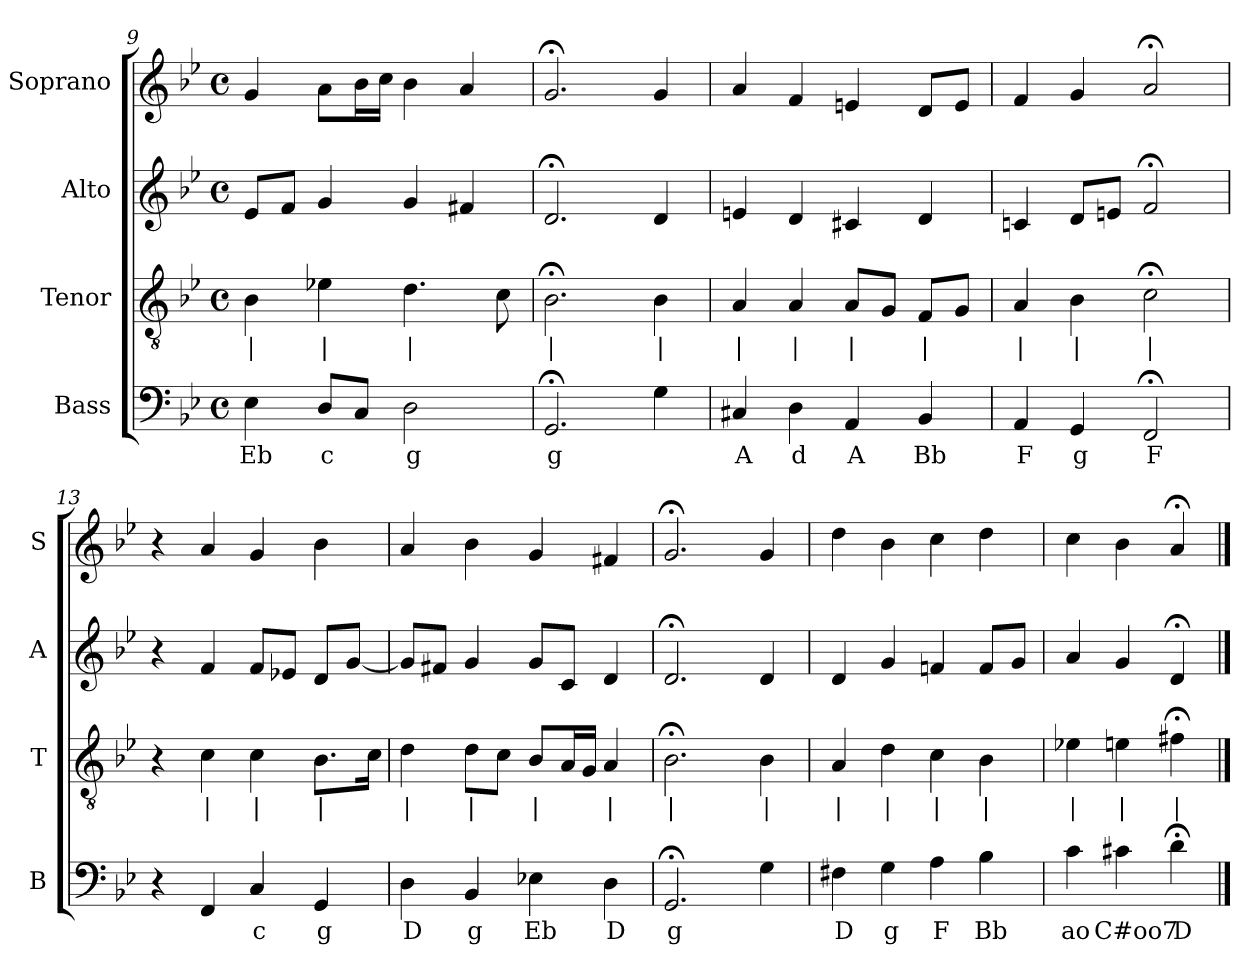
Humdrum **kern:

**kern	**text	**kern	**text	**kern	**kern
*part4	*part4	*part3	*part3	*part2	*part1
*staff4	*staff4	*staff3	*staff3	*staff2	*staff1
*I"Bass	*	*I"Tenor	*	*I"Alto	*I"Soprano
*I'B	*	*I'T	*	*I'A	*I'S
*clefF4	*	*clefGv2	*	*clefG2	*clefG2
*k[b-e-]	*	*k[b-e-]	*	*k[b-e-]	*k[b-e-]
*g:	*	*g:	*	*g:	*g:
*M4/4	*	*M4/4	*	*M4/4	*M4/4
*met(c)	*	*met(c)	*	*met(c)	*met(c)
=9	=9	=9	=9	=9	=9
4E-	Eb	4B-	|	8e-L	4g
.	.	.	.	8fJ	.
8DL	c	4e-X	|	4g	8aL
8CJ	.	.	.	.	16b-L
.	.	.	.	.	16ccJJ
2D	g	4.d	|	4g	4b-
.	.	.	.	4f#X	4a
.	.	8c	.	.	.
=10	=10	=10	=10	=10	=10
2.GG;<	g	2.B-;<	|	2.d;<	2.g;<
4G	.	4B-	|	4d	4g
=11	=11	=11	=11	=11	=11
4C#X	A	4A	|	4en	4a
4D	d	4A	|	4d	4f
4AA	A	8AL	|	4c#X	4en
.	.	8GJ	.	.	.
4BB-	Bb	8FL	|	4d	8dL
.	.	8GJ	.	.	8eJ
=12	=12	=12	=12	=12	=12
4AA	F	4A	|	4cn	4f
4GG	g	4B-	|	8dL	4g
.	.	.	.	8enJ	.
2FF;<	F	2c;<	|	2f;<	2a;<
=13	=13	=13	=13	=13	=13
4r	.	4r	.	4r	4r
4FF	.	4c	|	4f	4a
4C	c	4c	|	8fL	4g
.	.	.	.	8e-XJ	.
4GG	g	8.B-L	|	8dL	4b-
.	.	.	.	[8gJ	.
.	.	16cJk	.	.	.
=14	=14	=14	=14	=14	=14
4D	D	4d	|	8gL]	4a
.	.	.	.	8f#XJ	.
4BB-	g	8dL	|	4g	4b-
.	.	8cJ	.	.	.
4E-X	Eb	8B-L	|	8gL	4g
.	.	16AL	.	8cJ	.
.	.	16GJJ	.	.	.
4D	D	4A	|	4d	4f#X
=15	=15	=15	=15	=15	=15
2.GG;<	g	2.B-;<	|	2.d;<	2.g;<
4G	.	4B-	|	4d	4g
=16	=16	=16	=16	=16	=16
4F#X	D	4A	|	4d	4dd
4G	g	4d	|	4g	4b-
4A	F	4c	|	4fn	4cc
4B-	Bb	4B-	|	8fL	4dd
.	.	.	.	8gJ	.
=17	=17	=17	=17	=17	=17
4c	ao	4e-X	|	4a	4cc
4c#X	C#oo7	4en	|	4g	4b-
4d;<	D	4f#X;<	|	4d;<	4a;<
==	==	==	==	==	==
*-	*-	*-	*-	*-	*-
